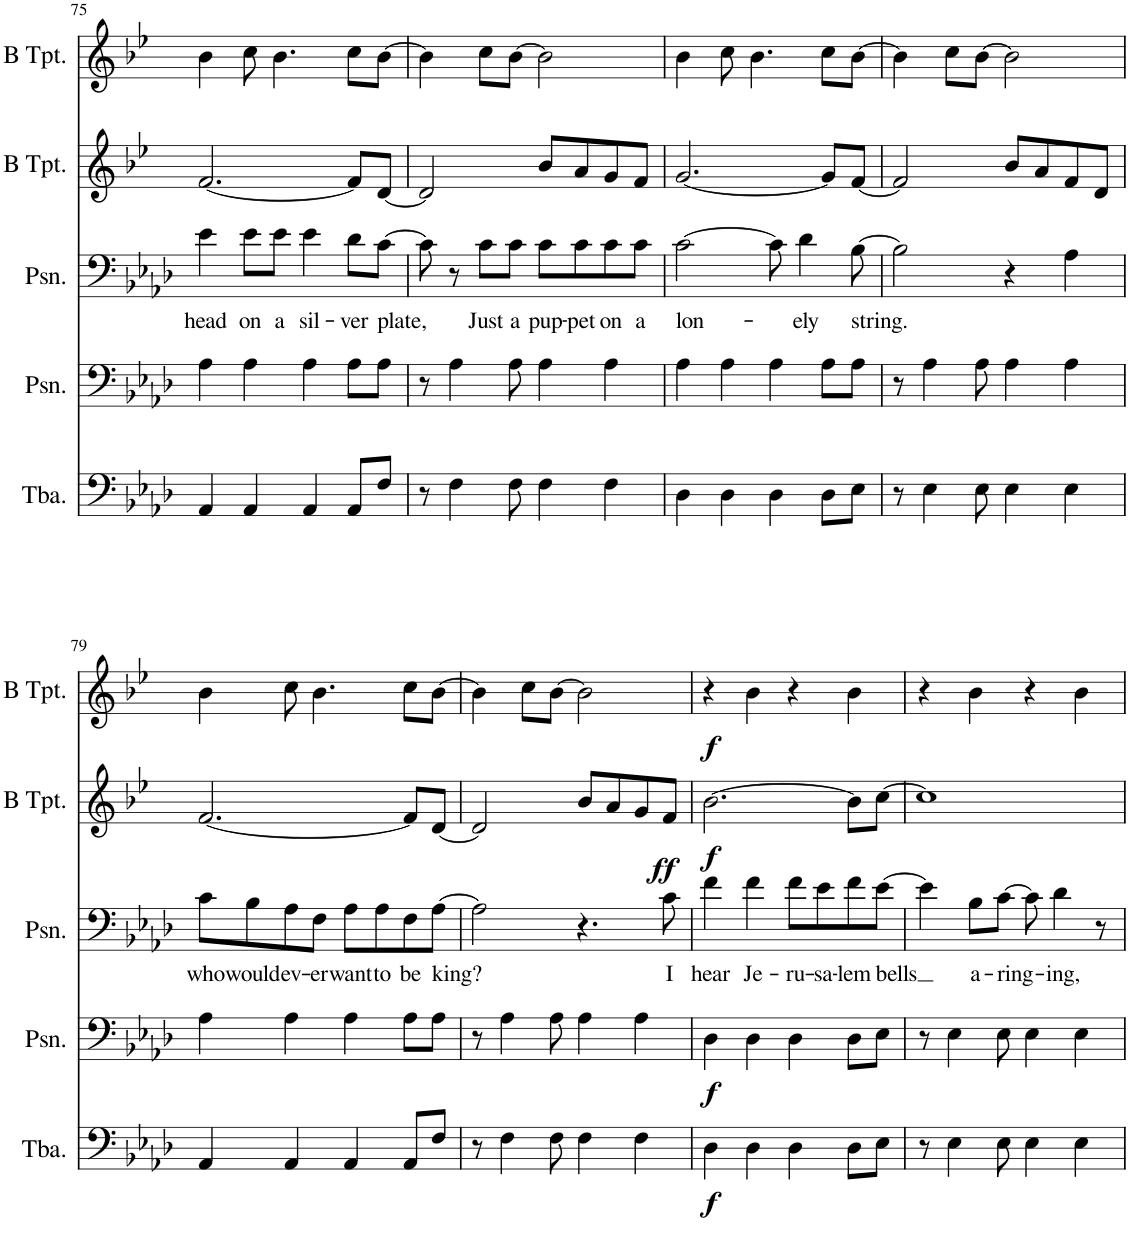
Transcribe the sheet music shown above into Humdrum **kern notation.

**kern	**dynam	**kern	**dynam	**kern	**text	**dynam	**kern	**dynam	**kern	**dynam
*part5	*part5	*part4	*part4	*part3	*part3	*part3	*part2	*part2	*part1	*part1
*staff5	*staff5	*staff4	*staff4	*staff3	*staff3	*staff3	*staff2	*staff2	*staff1	*staff1
*I"Tuba	*	*I"Posaune	*	*I"Posaune	*	*	*I"Trompete in B	*	*I"Trompete in B	*
*I'Tba.	*	*I'Psn.	*	*I'Psn.	*	*	*	*	*	*
!!LO:PB:g=z
*clefF4	*	*clefF4	*	*clefF4	*	*	*clefG2	*	*clefG2	*
*	*	*	*	*	*	*	*Trd1c2	*	*Trd1c2	*
*k[b-e-a-d-]	*	*k[b-e-a-d-]	*	*k[b-e-a-d-]	*	*	*k[b-e-]	*	*k[b-e-]	*
*M4/4	*	*M4/4	*	*M4/4	*	*	*M4/4	*	*M4/4	*
=75	=75	=75	=75	=75	=75	=75	=75	=75	=75	=75
!	!	!	!	!	!LO:LY:b	!	!	!	!	!
4AA-/	.	4A-\	.	4e-\	head	.	[2.f/	.	4b-\	.
!	!	!	!	!	!LO:LY:b	!	!	!	!	!
4AA-/	.	4A-\	.	8e-\L	on	.	.	.	8cc\	.
!	!	!	!	!	!LO:LY:b	!	!	!	!	!
.	.	.	.	8e-\J	a	.	.	.	4.b-\	.
!	!	!	!	!	!LO:LY:b	!	!	!	!	!
4AA-/	.	4A-\	.	4e-\	sil-	.	.	.	.	.
!	!	!	!	!	!LO:LY:b	!	!	!	!	!
8AA-/L	.	8A-\L	.	8d-\L	-ver	.	8f/L]	.	8cc\L	.
!	!	!	!	!	!LO:LY:b	!	!	!	!	!
8F/J	.	8A-\J	.	[8c\J	plate,	.	[8d/J	.	[8b-\J	.
=76	=76	=76	=76	=76	=76	=76	=76	=76	=76	=76
8r	.	8r	.	8c\]	.	.	2d/]	.	4b-\]	.
4F\	.	4A-\	.	8r	.	.	.	.	.	.
!	!	!	!	!	!LO:LY:b	!	!	!	!	!
.	.	.	.	8c\L	Just	.	.	.	8cc\L	.
!	!	!	!	!	!LO:LY:b	!	!	!	!	!
8F\	.	8A-\	.	8c\J	a	.	.	.	[8b-\J	.
!	!	!	!	!	!LO:LY:b	!	!	!	!	!
4F\	.	4A-\	.	8c\L	pup-	.	8b-/L	.	2b-\]	.
!	!	!	!	!	!LO:LY:b	!	!	!	!	!
.	.	.	.	8c\	-pet	.	8a/	.	.	.
!	!	!	!	!	!LO:LY:b	!	!	!	!	!
4F\	.	4A-\	.	8c\	on	.	8g/	.	.	.
!	!	!	!	!	!LO:LY:b	!	!	!	!	!
.	.	.	.	8c\J	a	.	8f/J	.	.	.
=77	=77	=77	=77	=77	=77	=77	=77	=77	=77	=77
!	!	!	!	!	!LO:LY:b	!	!	!	!	!
4D-\	.	4A-\	.	[2c\	lon-	.	[2.g/	.	4b-\	.
4D-\	.	4A-\	.	.	.	.	.	.	8cc\	.
.	.	.	.	.	.	.	.	.	4.b-\	.
4D-\	.	4A-\	.	8c\]	.	.	.	.	.	.
!	!	!	!	!	!LO:LY:b	!	!	!	!	!
.	.	.	.	4d-\	-ely	.	.	.	.	.
8D-\L	.	8A-\L	.	.	.	.	8g/L]	.	8cc\L	.
!	!	!	!	!	!LO:LY:b	!	!	!	!	!
8E-\J	.	8A-\J	.	[8B-\	string.	.	[8f/J	.	[8b-\J	.
=78	=78	=78	=78	=78	=78	=78	=78	=78	=78	=78
8r	.	8r	.	2B-\]	.	.	2f/]	.	4b-\]	.
4E-\	.	4A-\	.	.	.	.	.	.	.	.
.	.	.	.	.	.	.	.	.	8cc\L	.
8E-\	.	8A-\	.	.	.	.	.	.	[8b-\J	.
4E-\	.	4A-\	.	4r	.	.	8b-/L	.	2b-\]	.
.	.	.	.	.	.	.	8a/	.	.	.
4E-\	.	4A-\	.	4A-\	.	.	8f/	.	.	.
.	.	.	.	.	.	.	8d/J	.	.	.
!!LO:LB:g=z
=79	=79	=79	=79	=79	=79	=79	=79	=79	=79	=79
!	!	!	!	!	!LO:LY:b	!	!	!	!	!
4AA-/	.	4A-\	.	8c\L	who	.	[2.f/	.	4b-\	.
!	!	!	!	!	!LO:LY:b	!	!	!	!	!
.	.	.	.	8B-\	would	.	.	.	.	.
!	!	!	!	!	!LO:LY:b	!	!	!	!	!
4AA-/	.	4A-\	.	8A-\	ev-	.	.	.	8cc\	.
!	!	!	!	!	!LO:LY:b	!	!	!	!	!
.	.	.	.	8F\J	-er	.	.	.	4.b-\	.
!	!	!	!	!	!LO:LY:b	!	!	!	!	!
4AA-/	.	4A-\	.	8A-\L	want	.	.	.	.	.
!	!	!	!	!	!LO:LY:b	!	!	!	!	!
.	.	.	.	8A-\	to	.	.	.	.	.
!	!	!	!	!	!LO:LY:b	!	!	!	!	!
8AA-/L	.	8A-\L	.	8F\	be	.	8f/L]	.	8cc\L	.
!	!	!	!	!	!LO:LY:b	!	!	!	!	!
8F/J	.	8A-\J	.	[8A-\J	king?	.	[8d/J	.	[8b-\J	.
=80	=80	=80	=80	=80	=80	=80	=80	=80	=80	=80
8r	.	8r	.	2A-\]	.	.	2d/]	.	4b-\]	.
4F\	.	4A-\	.	.	.	.	.	.	.	.
.	.	.	.	.	.	.	.	.	8cc\L	.
8F\	.	8A-\	.	.	.	.	.	.	[8b-\J	.
4F\	.	4A-\	.	4.r	.	.	8b-/L	.	2b-\]	.
.	.	.	.	.	.	.	8a/	.	.	.
4F\	.	4A-\	.	.	.	.	8g/	.	.	.
!	!	!	!	!	!LO:LY:b	!LO:DY:a	!	!	!	!
.	.	.	.	8c\	I	ff	8f/J	.	.	.
=81	=81	=81	=81	=81	=81	=81	=81	=81	=81	=81
!	!LO:DY:b	!	!LO:DY:b	!	!LO:LY:b	!	!	!LO:DY:b	!	!LO:DY:b
4D-\	f	4D-\	f	4f\	hear	.	[2.b-\	f	4r	f
!	!	!	!	!	!LO:LY:b	!	!	!	!	!
4D-\	.	4D-\	.	4f\	Je-	.	.	.	4b-\	.
!	!	!	!	!	!LO:LY:b	!	!	!	!	!
4D-\	.	4D-\	.	8f\L	ru-	.	.	.	4r	.
!	!	!	!	!	!LO:LY:b	!	!	!	!	!
.	.	.	.	8e-\	-sa-	.	.	.	.	.
!	!	!	!	!	!LO:LY:b	!	!	!	!	!
8D-\L	.	8D-\L	.	8f\	-lem	.	8b-\L]	.	4b-\	.
!	!	!	!	!	!LO:LY:b	!	!	!	!	!
8E-\J	.	8E-\J	.	[8e-\J	bells	.	[8cc\J	.	.	.
=82	=82	=82	=82	=82	=82	=82	=82	=82	=82	=82
8r	.	8r	.	4e-\]	.	.	1cc]	.	4r	.
4E-\	.	4E-\	.	.	.	.	.	.	.	.
!	!	!	!	!	!LO:LY:b	!	!	!	!	!
.	.	.	.	8B-\L	a-	.	.	.	4b-\	.
!	!	!	!	!	!LO:LY:b	!	!	!	!	!
8E-\	.	8E-\	.	[8c\J	-ring-	.	.	.	.	.
4E-\	.	4E-\	.	8c\]	.	.	.	.	4r	.
!	!	!	!	!	!LO:LY:b	!	!	!	!	!
.	.	.	.	4d-\	-ing,	.	.	.	.	.
4E-\	.	4E-\	.	.	.	.	.	.	4b-\	.
.	.	.	.	8r	.	.	.	.	.	.
=	=	=	=	=	=	=	=	=	=	=
*-	*-	*-	*-	*-	*-	*-	*-	*-	*-	*-
